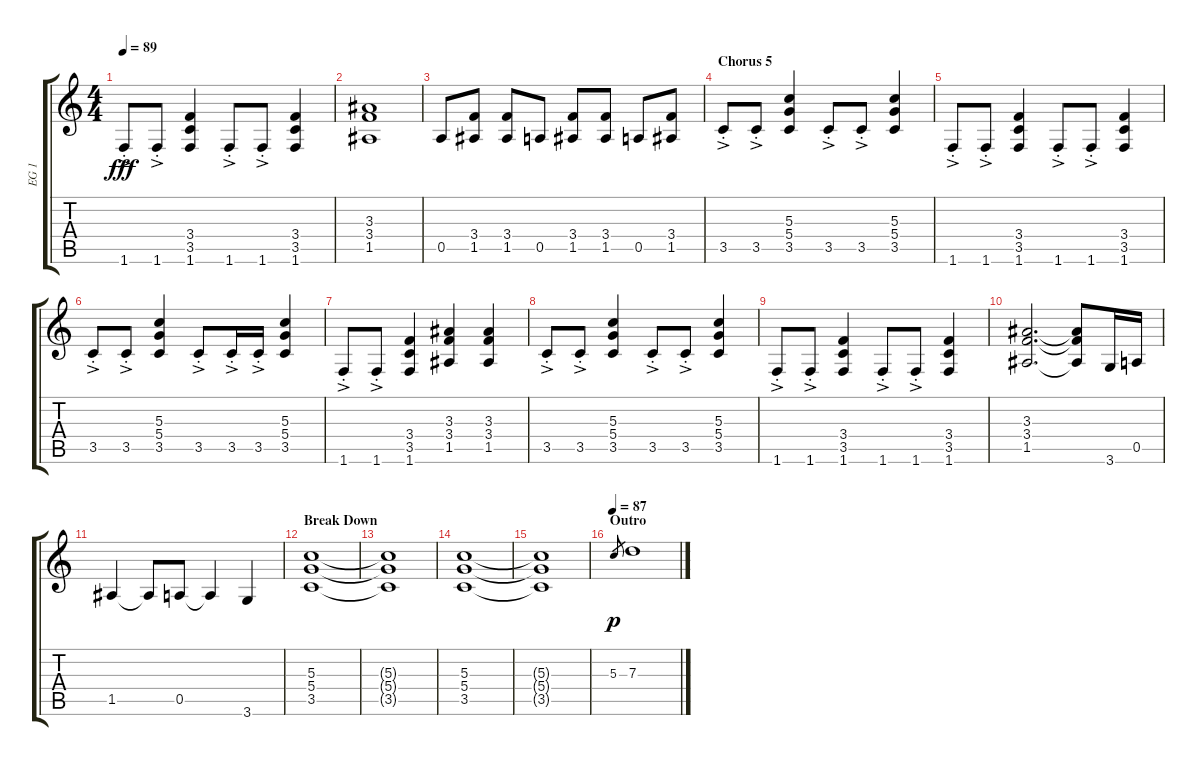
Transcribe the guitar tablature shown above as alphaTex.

\track ("EG 1" "EG 1") {instrument overdrivenguitar}
\staff {score tabs}
\tuning (E4 B3 G3 D3 A2 E2) {hide}
\ts (4 4)
\tempo 89
\clef g2
\ks c
1.6{ac st}.8{dy fff} 1.6{ac st}.8 (3.4 3.5 1.6).4 1.6{ac st}.8 1.6{ac st}.8 (3.4 3.5 1.6).4 |
(3.3 3.4 1.5).1 |
0.5.8 (3.4 1.5).8 (3.4 1.5).8 0.5.8 (3.4 1.5).8 (3.4 1.5).8 0.5.8 (3.4 1.5).8 |
\section ("" "Chorus 5")
3.5{ac st}.8 3.5{ac st}.8 (5.3 5.4 3.5).4 3.5{ac st}.8 3.5{ac st}.8 (5.3 5.4 3.5).4 |
1.6{ac st}.8 1.6{ac st}.8 (3.4 3.5 1.6).4 1.6{ac st}.8 1.6{ac st}.8 (3.4 3.5 1.6).4 |
3.5{ac st}.8 3.5{ac st}.8 (5.3 5.4 3.5).4 3.5{ac st}.8 3.5{ac st}.16 3.5{ac st}.16 (5.3 5.4 3.5).4 |
1.6{ac st}.8 1.6{ac st}.8 (3.4 3.5 1.6).4 (3.3 3.4 1.5).4 (3.3 3.4 1.5).4 |
3.5{ac st}.8 3.5{ac st}.8 (5.3 5.4 3.5).4 3.5{ac st}.8 3.5{ac st}.8 (5.3 5.4 3.5).4 |
1.6{ac st}.8 1.6{ac st}.8 (3.4 3.5 1.6).4 1.6{ac st}.8 1.6{ac st}.8 (3.4 3.5 1.6).4 |
(3.3 3.4 1.5).2{d} (3.3{t} 3.4{t} 1.5{t}).8 3.6.16 0.5.16 |
1.5.4 1.5{t}.8 0.5.8 0.5{t}.4 3.6.4 |
\section ("" "Break Down")
(5.3 5.4 3.5).1 |
(5.3{t} 5.4{t} 3.5{t}).1 |
(5.3 5.4 3.5).1 |
(5.3{t} 5.4{t} 3.5{t}).1 |
\section ("" "Outro")
\tempo 87
5.3.8{gr dy p} 7.3.1
